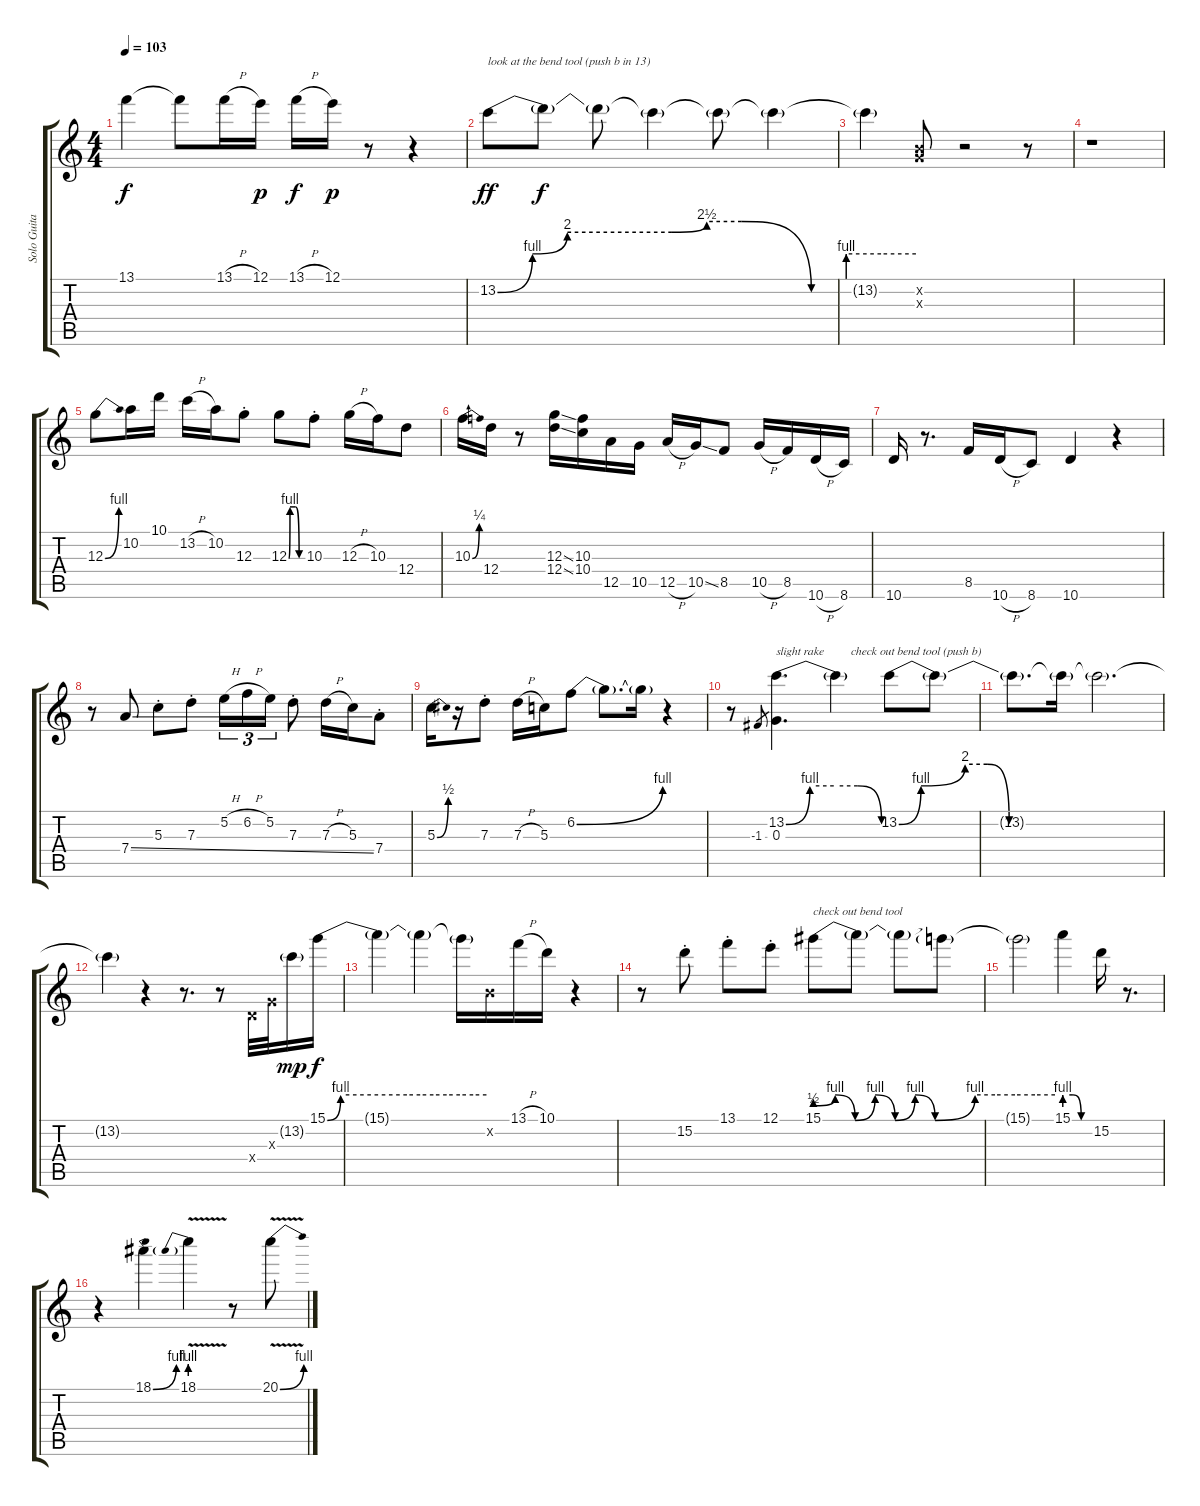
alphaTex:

\track ("Solo Guitar ( David Gilmour )" "Solo Guita") {instrument electricguitarjazz}
\staff {score tabs}
\tuning (E4 B3 G3 D3 A2 E2) {hide}
\ts (4 4)
\tempo 103
\clef g2
\ks c
13.1{t}.4{dy f} 13.1{t}.8 13.1{h}.16 12.1.16{dy p} 13.1{h}.16{dy f} 12.1.16{dy p} r.8 r.4 |
13.2{be (custom 0 0 5 4 5 4 10 8 25 8 30 10 35 10 45 0 50 0 50 4 50 4 55 4 55 4 60 4 60 4)}.8{txt "look at the bend tool (push b in 13)" dy ff} 13.2{t}.8{dy f} 13.2{t}.8 13.2{t}.4 13.2{t}.8 13.2{t}.4 |
13.2{t}.4 (0.2{x} 0.3{x}).8 r.2 r.8 |
r.1 |
12.3{be (bend 0 0 60 4)}.8 10.2.16 10.1.16 13.2{h}.16 10.2.16 12.3{st}.8 12.3{be (custom 0 0 5 4 30 4 45 0 60 0)}.8 10.3{st}.8 12.3{h}.16 10.3.16 12.4.8 |
10.3{be (bend 0 0 60 1)}.16 12.4.16 r.8 (12.3{ss} 12.4{ss}).16 (10.3 10.4).16 12.5.16 10.5.16 12.5{h}.16 10.5{ss}.16 8.5.8 10.5{h}.16 8.5.16 10.6{h}.16 8.6.16 |
10.6.16 r.8{d} 8.5.16 10.6{h}.16 8.6.8 10.6.4 r.4 |
r.8 7.4{ss}.8 5.3{st}.8 7.3{st}.8 5.2{h}.16{tu (3 2)} 6.2{h}.16{tu (3 2)} 5.2.16{tu (3 2)} 7.3{st}.8 7.3{h}.16 5.3.16 7.4{st}.8 |
5.3{be (bend 0 0 60 2)}.16 r.16 7.3{st}.8 7.3{h}.16 5.3.16 6.2{be (bend 0 0 60 4)}.8 6.2{t}.8{d} 6.2{t}.16 r.4 |
r.8 -1.3.8{gr} (13.2{be (custom 0 0 15 4 30 4 45 4 60 0)} 0.3).4{d txt "slight rake         check out bend tool (push b)"} 13.2{t}.4 13.2{be (custom 0 0 5 4 5 4 15 8 20 8 25 0 35 0 40 0 40 0 45 0 45 0 45 0 50 0 50 0 55 0 55 0 55 0 60 0)}.8 13.2{t}.8 |
13.2{t}.8{d} 13.2{t}.16 13.2{t}.2{d} |
13.2{t}.4 r.4 r.8{d} r.8 0.4{x}.32 0.3{x}.32 13.2{g}.16{dy mp} 15.1{be (custom 0 0 5 4 30 4 30 4 35 4 35 4 40 4 40 4 40 4 45 4 45 4 50 4 50 4 50 4 55 4 55 4 60 4 60 4)}.16{dy f} |
15.1{t}.4 15.1{t}.4 15.1{t}.16 0.2{x}.16 13.1{h}.16 10.1.16 r.4 |
r.8 15.2{st}.8 13.1{st}.8 12.1{st}.8 15.1{be (custom 0 2 5 4 10 0 15 4 20 0 25 4 30 0 40 4 45 4 45 4 50 4 50 4 55 4 55 4 55 4 60 4)}.8{txt "check out bend tool"} 15.1{t}.8 15.1{t}.8 15.1{t}.8 |
15.1{t}.2 15.1{be (custom 0 4 20 4 40 0 60 0)}.4 15.2.16 r.8{d} |
r.4 18.1{be (bend 0 0 60 4)}.4 18.1{be (prebend 0 4 60 4) v}.4 r.8 20.1{be (bend 0 0 60 4) v}.8
